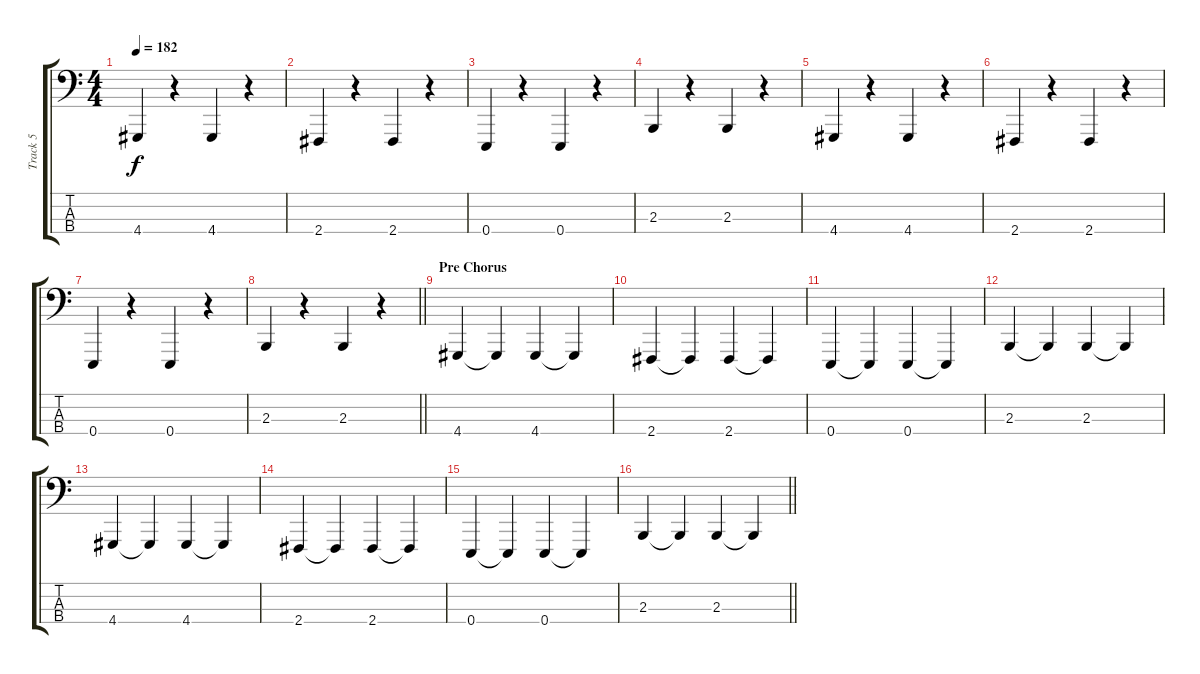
\track ("Track 5" "Track 5") {instrument lead2sawtooth}
\staff {score tabs}
\tuning (G2 D2 A1 E1) {hide}
\ts (4 4)
\tempo 182
\clef f4
\ks c
4.4.4{dy f} r.4 4.4.4 r.4 |
2.4.4 r.4 2.4.4 r.4 |
0.4.4 r.4 0.4.4 r.4 |
2.3.4 r.4 2.3.4 r.4 |
4.4.4 r.4 4.4.4 r.4 |
2.4.4 r.4 2.4.4 r.4 |
0.4.4 r.4 0.4.4 r.4 |
\barLineRight lightlight
2.3.4 r.4 2.3.4 r.4 |
\section ("" "Pre Chorus")
4.4.4 4.4{t}.4 4.4.4 4.4{t}.4 |
2.4.4 2.4{t}.4 2.4.4 2.4{t}.4 |
0.4.4 0.4{t}.4 0.4.4 0.4{t}.4 |
2.3.4 2.3{t}.4 2.3.4 2.3{t}.4 |
4.4.4 4.4{t}.4 4.4.4 4.4{t}.4 |
2.4.4 2.4{t}.4 2.4.4 2.4{t}.4 |
0.4.4 0.4{t}.4 0.4.4 0.4{t}.4 |
\barLineRight lightlight
2.3.4 2.3{t}.4 2.3.4 2.3{t}.4
